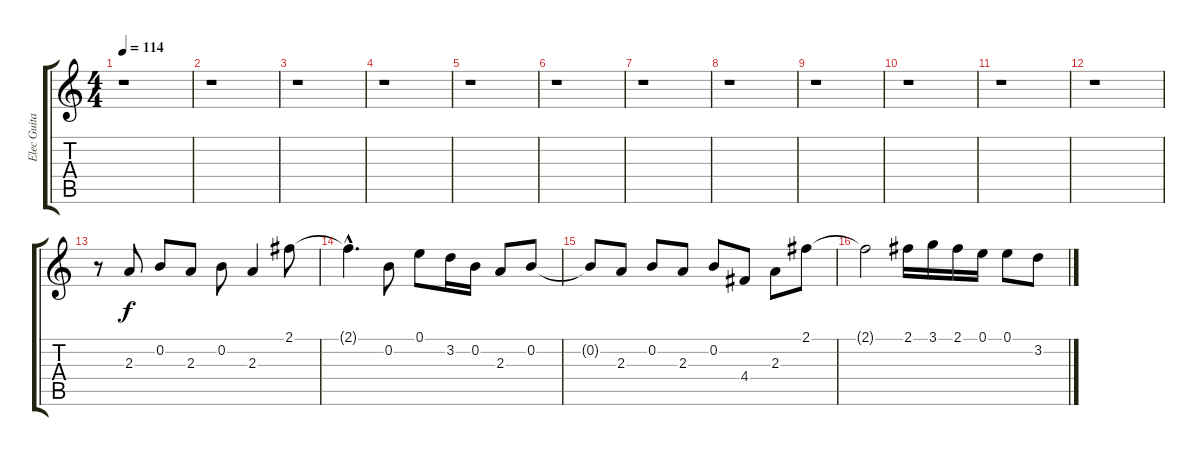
\track ("Elec Guitar w/ Dist " "Elec Guita") {instrument overdrivenguitar}
\staff {score tabs}
\tuning (E4 B3 G3 D3 A2 E2) {hide}
\ts (4 4)
\tempo 114
\clef g2
\ks c
r.1{dy f} |
r.1 |
r.1 |
r.1 |
r.1 |
r.1 |
r.1 |
r.1 |
r.1 |
r.1 |
r.1 |
r.1 |
r.8 2.3.8 0.2.8 2.3.8 0.2.8 2.3.4 2.1.8 |
2.1{hac t}.4{d} 0.2.8 0.1.8 3.2.16 0.2.16 2.3.8 0.2.8 |
0.2{t}.8 2.3.8 0.2.8 2.3.8 0.2.8 4.4.8 2.3.8 2.1.8 |
2.1{t}.2 2.1.16 3.1.16 2.1.16 0.1.16 0.1.8 3.2.8
